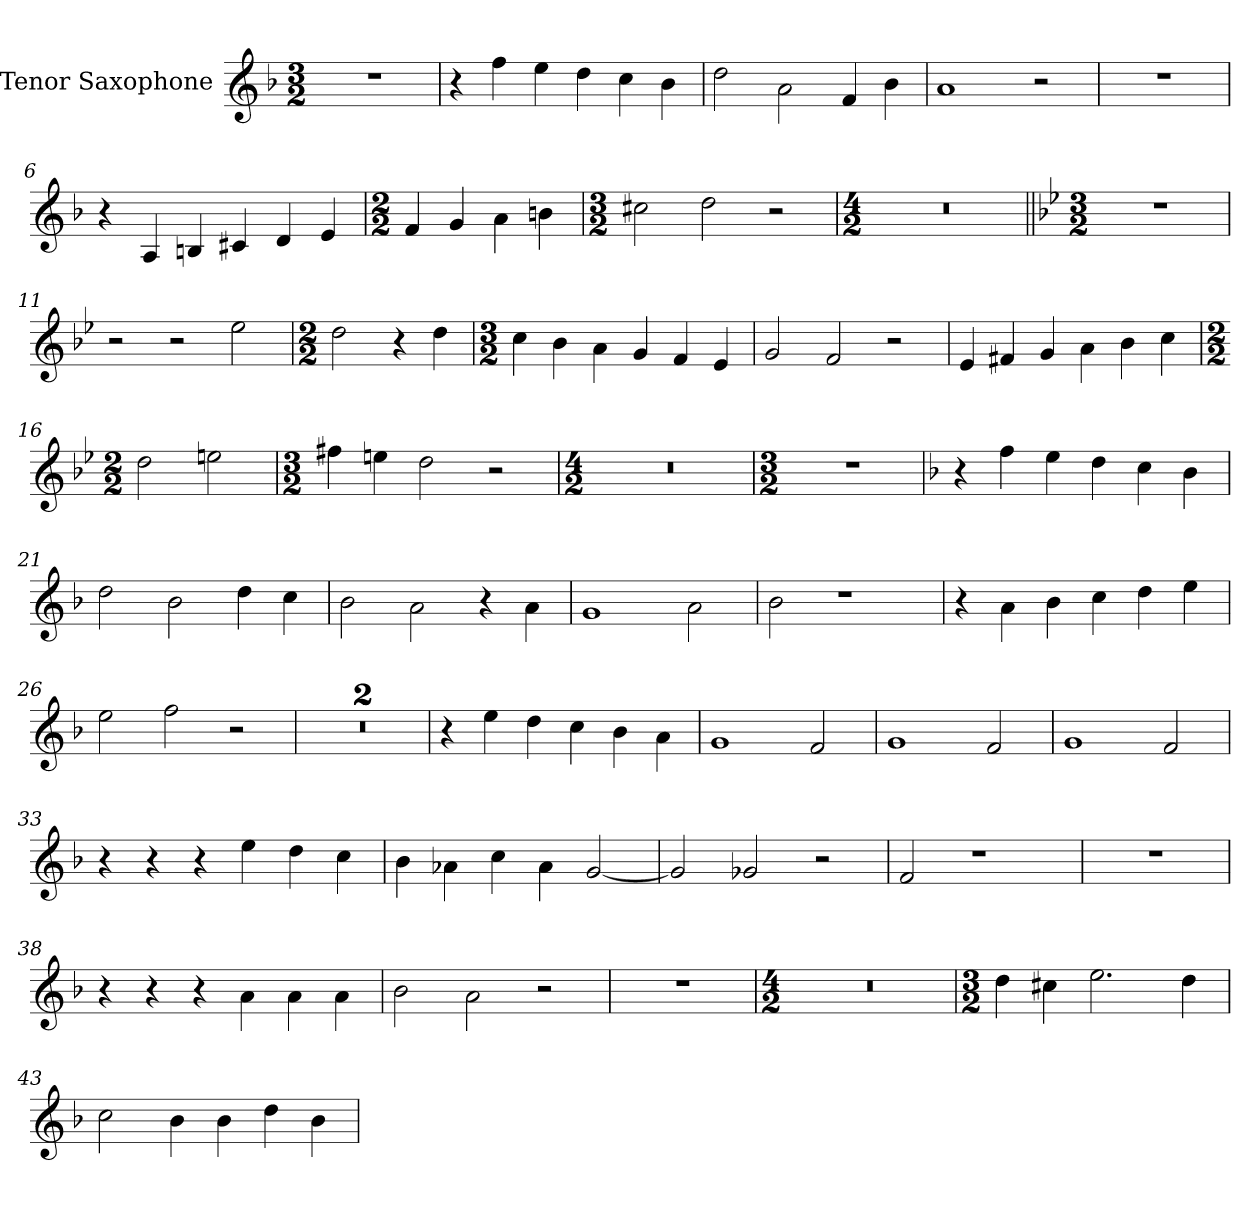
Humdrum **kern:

**kern
*part1
*staff1
*I"Tenor Saxophone
*I'T. Sax.
*clefG2
*ITrd8c14
*k[b-]
*F:
*M3/2
=1
1.r
=2
4r
4f\
4e\
4d\
4c\
4B-\
=3
2d\
2A\
4F/
4B-\
=4
1A
2r
=5
1.r
!!LO:LB:g=z
=6
4r
4AA/
4BBn/
4C#X/
4D/
4E/
=7
*M2/2
4F/
4G/
4A\
4Bn\
=8
*M3/2
2c#X\
2d\
2r
=9
*M4/2
0r
!!LO:LB:g=z
=10||
*k[b-e-]
*B-:
*M3/2
1.r
=11
2r
2r
2e-\
=12
*M2/2
2d\
4r
4d\
=13
*M3/2
4c\
4B-\
4A\
4G/
4F/
4E-/
=14
2G/
2F/
2r
!!LO:LB:g=z
=15
4E-/
4F#X/
4G/
4A\
4B-\
4c\
=16
*M2/2
2d\
2en\
=17
*M3/2
4f#X\
4en\
2d\
2r
=18
*M4/2
0r
!!LO:LB:g=z
=19
*M3/2
1.r
=20
*k[b-]
*F:
4r
4f\
4e\
4d\
4c\
4B-\
=21
2d\
2B-\
4d\
4c\
=22
2B-\
2A\
4r
4A\
=23
1G
2A\
!!LO:LB:g=z
=24
2B-\
1r
=25
4r
4A\
4B-\
4c\
4d\
4e\
=26
2e\
2f\
2r
=27
1.r
=28
*k[b-e-]
*B-:
1.r
=29
4r
4e-\
4d\
4c\
4B-\
4A\
!!LO:LB:g=z
=30
1G
2F/
=31
1G
2F/
=32
1G
2F/
=33
4r
4r
4r
4e-\
4d\
4c\
=34
4B-\
4A-X\
4c\
4A-\
[2G/
=35
2G/]
2G-X/
2r
!!LO:LB:g=z
=36
2F/
1r
=37
1.r
=38
4r
4r
4r
4A\
4A\
4A\
=39
2B-\
2A\
2r
=40
1.r
=41
*M4/2
0r
!!LO:LB:g=z
=42
*M3/2
4d\
4c#X\
2.e-\
4d\
=43
2c\
4B-\
4B-\
4d\
4B-\
=
*-
